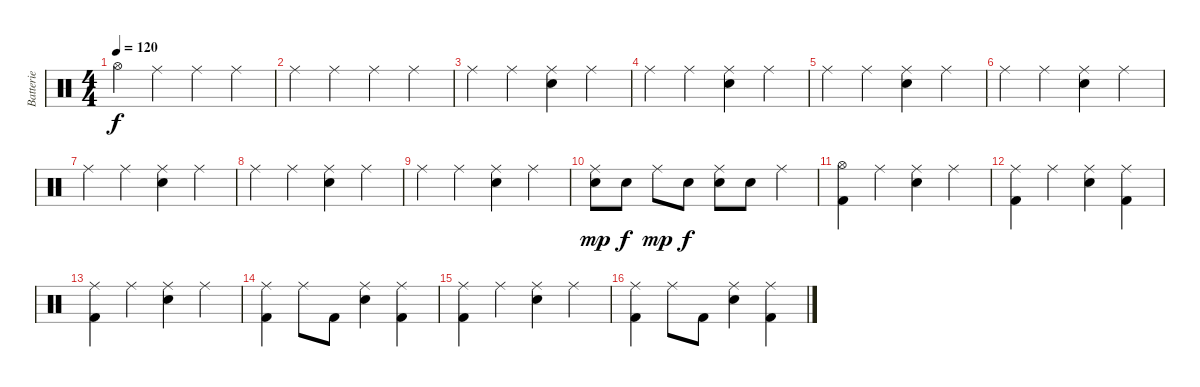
\track ("Batterie" "Batterie") {instrument percussion}
\staff {score}
\articulation defaults
\ts (4 4)
\tempo 120
\tempo 116
\tempo 120
\clef neutral
\ks c "Hi-Hat (open)".4{dy f} "Ride (middle)".4 "Ride (middle)".4 "Ride (middle)".4
|
"Ride (middle)".4 "Ride (middle)".4 "Ride (middle)".4 "Ride (middle)".4 |
"Ride (middle)".4 "Ride (middle)".4 ("Ride (middle)" "Snare (hit) 2").4 "Ride (middle)".4 |
"Ride (middle)".4 "Ride (middle)".4 ("Ride (middle)" "Snare (hit) 2").4 "Ride (middle)".4 |
"Ride (middle)".4 "Ride (middle)".4 ("Ride (middle)" "Snare (hit) 2").4 "Ride (middle)".4 |
"Ride (middle)".4 "Ride (middle)".4 ("Ride (middle)" "Snare (hit) 2").4 "Ride (middle)".4 |
"Ride (middle)".4 "Ride (middle)".4 ("Ride (middle)" "Snare (hit) 2").4 "Ride (middle)".4 |
"Ride (middle)".4 "Ride (middle)".4 ("Ride (middle)" "Snare (hit) 2").4 "Ride (middle)".4 |
"Ride (middle)".4 "Ride (middle)".4 ("Ride (middle)" "Snare (hit) 2").4 "Ride (middle)".4 |
("Ride (middle)" "Snare (hit) 2").8{dy mp} "Snare (hit) 2".8{dy f} "Ride (middle)".8{dy mp} "Snare (hit) 2".8{dy f} ("Ride (middle)" "Snare (hit) 2").8 "Snare (hit) 2".8 "Ride (middle)".4 |
("Hi-Hat (open)" "Kick (hit) 2").4 "Ride (middle)".4 ("Ride (middle)" "Snare (hit) 2").4 "Ride (middle)".4 |
("Ride (middle)" "Kick (hit) 2").4 "Ride (middle)".4 ("Ride (middle)" "Snare (hit) 2").4 ("Ride (middle)" "Kick (hit) 2").4 |
("Ride (middle)" "Kick (hit) 2").4 "Ride (middle)".4 ("Ride (middle)" "Snare (hit) 2").4 "Ride (middle)".4 |
("Ride (middle)" "Kick (hit) 2").4 "Ride (middle)".8 "Kick (hit) 2".8 ("Ride (middle)" "Snare (hit) 2").4 ("Ride (middle)" "Kick (hit) 2").4 |
("Ride (middle)" "Kick (hit) 2").4 "Ride (middle)".4 ("Ride (middle)" "Snare (hit) 2").4 "Ride (middle)".4 |
("Ride (middle)" "Kick (hit) 2").4 "Ride (middle)".8 "Kick (hit) 2".8 ("Ride (middle)" "Snare (hit) 2").4 ("Ride (middle)" "Kick (hit) 2").4
